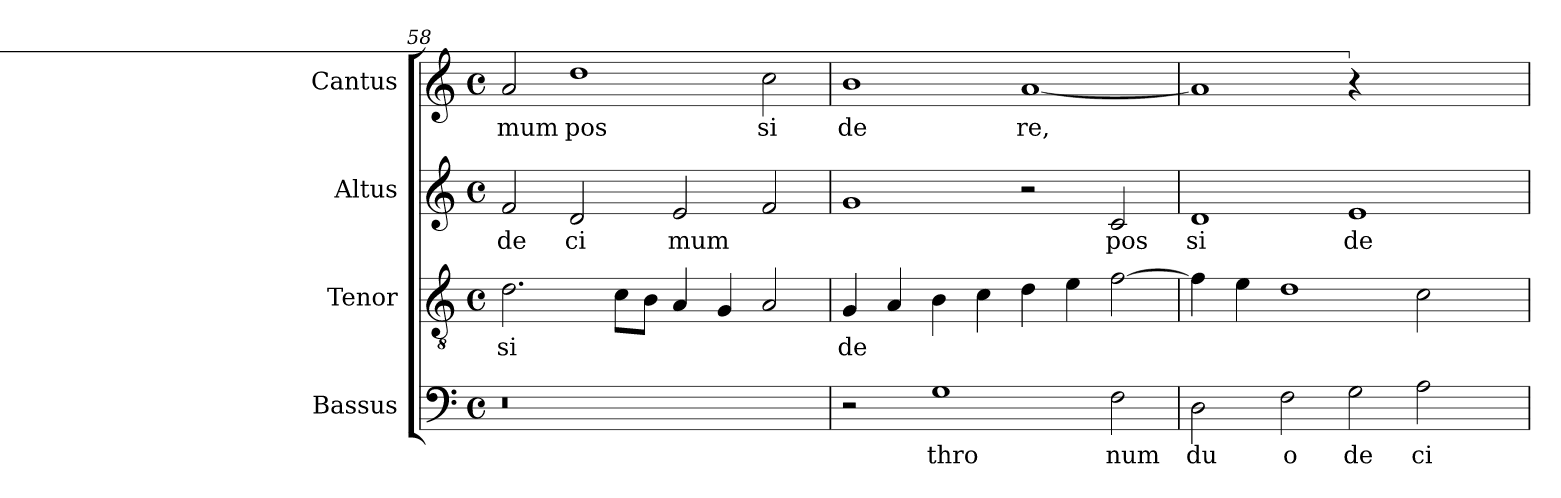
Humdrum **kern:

**kern	**text	**kern	**text	**kern	**text	**kern	**text
*part4	*part4	*part3	*part3	*part2	*part2	*part1	*part1
*staff4	*staff4	*staff3	*staff3	*staff2	*staff2	*staff1	*staff1
*I"Bassus	*	*I"Tenor	*	*I"Altus	*	*I"Cantus	*
*clefF4	*	*clefGv2	*	*clefG2	*	*clefG2	*
*	*	*	*	*k[]	*	*k[]	*
*	*	*	*	*C:	*	*C:	*
*M4/4	*	*M4/4	*	*M4/4	*	*M4/4	*
*met(c)	*	*met(c)	*	*met(c)	*	*met(c)	*
=58	=58	=58	=58	=58	=58	=58	=58
!	!	!	!LO:LY:b:cj	!	!LO:LY:b:cj	!	!LO:LY:b:cj
0r	.	2.d\	si	2f/	de	2a/	mum
!	!	!	!	!	!LO:LY:b:cj	!	!LO:LY:b:cj
.	.	.	.	2d/	ci	1dd	pos
.	.	8c\L	.	.	.	.	.
.	.	8B\J	.	.	.	.	.
!	!	!	!	!	!LO:LY:b	!	!
.	.	4A/	.	2e/	mum	.	.
.	.	4G/	.	.	.	.	.
!	!	!	!	!	!	!	!LO:LY:b:cj
.	.	2A/	.	2f/	.	2cc\	si
=59	=59	=59	=59	=59	=59	=59	=59
!	!	!	!LO:LY:b:cj	!	!	!	!LO:LY:b:cj
2r	.	4G/	de	1g	.	1b	de
.	.	4A/	.	.	.	.	.
!	!LO:LY:b:cj	!	!	!	!	!	!
1G	thro	4B\	.	.	.	.	.
.	.	4c\	.	.	.	.	.
!	!	!	!	!	!	!	!LO:LY:b:cj
.	.	4d\	.	2r	.	[<1a	re,
.	.	4e\	.	.	.	.	.
!	!LO:LY:b:cj	!	!	!	!LO:LY:b:cj	!	!
2F\	num	[>2f\	.	2c/	pos	.	.
=60	=60	=60	=60	=60	=60	=60	=60
!	!LO:LY:b:cj	!	!	!	!LO:LY:b:cj	!	!
2D\	du	4f\]	.	1d	si	1a]	.
.	.	4e\	.	.	.	.	.
!	!LO:LY:b:cj	!	!	!	!	!	!
2F\	o	1d	.	.	.	.	.
!	!LO:LY:b:cj	!	!	!	!LO:LY:b:cj	!LO:N:vis=1	!
2G\	de	.	.	1e	de	4%5r	.
!	!LO:LY:b:cj	!	!	!	!	!	!
2A\	ci	2c\	.	.	.	.	.
4ryy	.	4ryy	.	4ryy	.	.	.
=	=	=	=	=	=	=	=
*-	*-	*-	*-	*-	*-	*-	*-
